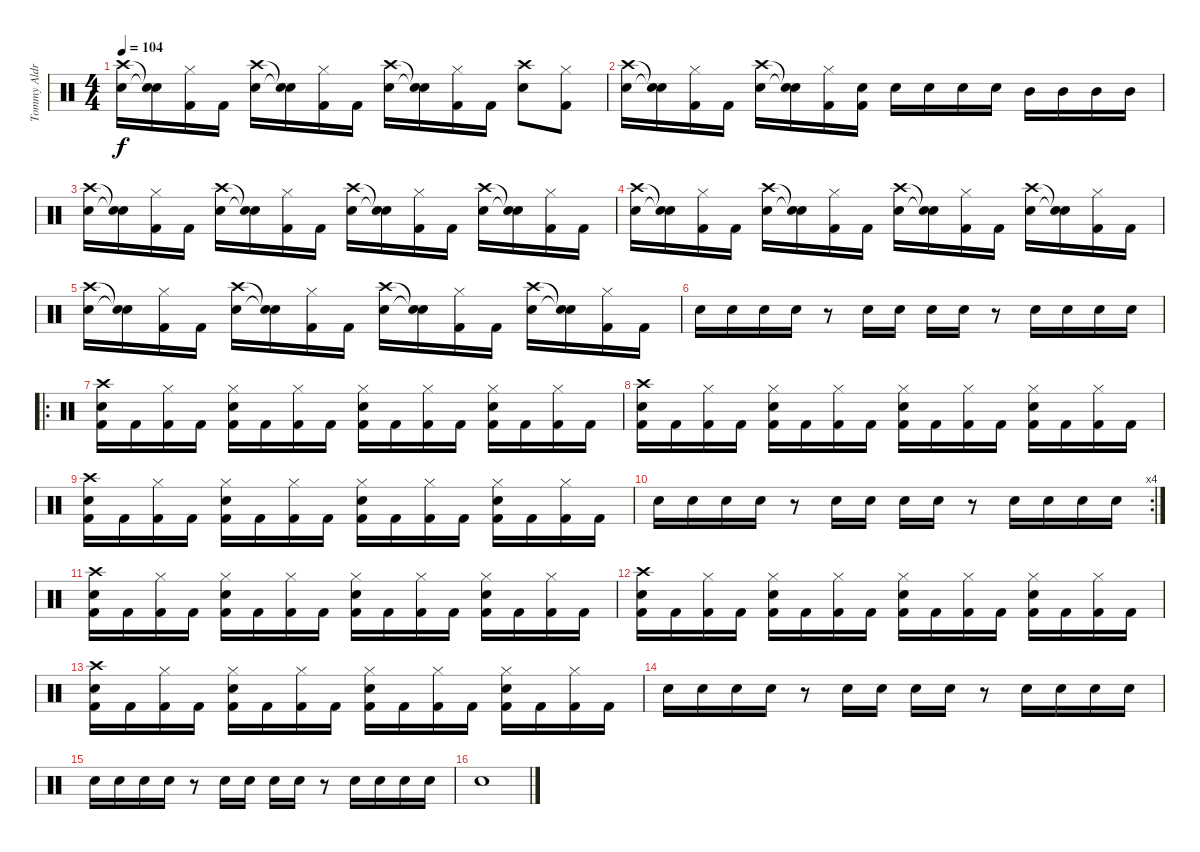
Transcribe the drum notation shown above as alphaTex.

\track ("Tommy Aldridge" "Tommy Aldr") {instrument percussion}
\staff {score}
\articulation defaults
\ts (4 4)
\tempo 104
\clef neutral
\ks c
("Crash high (hit)" "Snare (hit) 2").16{dy f} ("Snare (hit)"{t} "Snare (hit)"{t}).16 ("Hi-Hat (closed)" "Kick (hit) 2").16 "Kick (hit) 2".16 ("Crash high (hit)" "Snare (hit) 2").16 ("Snare (hit)"{t} "Snare (hit)"{t}).16 ("Hi-Hat (closed)" "Kick (hit) 2").16 "Kick (hit) 2".16 ("Crash high (hit)" "Snare (hit) 2").16 ("Snare (hit)"{t} "Snare (hit)"{t}).16 ("Hi-Hat (closed)" "Kick (hit) 2").16 "Kick (hit) 2".16 ("Crash high (hit)" "Snare (hit) 2").8 ("Hi-Hat (closed)" "Kick (hit) 2").8 |
("Crash high (hit)" "Snare (hit) 2").16 ("Snare (hit)"{t} "Snare (hit)"{t}).16 ("Hi-Hat (closed)" "Kick (hit) 2").16 "Kick (hit) 2".16 ("Crash high (hit)" "Snare (hit) 2").16 ("Snare (hit)"{t} "Snare (hit)"{t}).16 ("Hi-Hat (closed)" "Kick (hit) 2").16 ("Snare (hit) 2" "Kick (hit) 2").16 "Snare (hit) 2".16 "Snare (hit) 2".16 "Snare (hit) 2".16 "Snare (hit) 2".16 "Mid Tom (hit)".16 "Mid Tom (hit)".16 "Mid Tom (hit)".16 "Mid Tom (hit)".16 |
("Crash high (hit)" "Snare (hit) 2").16 ("Snare (hit)"{t} "Snare (hit)"{t}).16 ("Hi-Hat (closed)" "Kick (hit) 2").16 "Kick (hit) 2".16 ("Crash high (hit)" "Snare (hit) 2").16 ("Snare (hit)"{t} "Snare (hit)"{t}).16 ("Hi-Hat (closed)" "Kick (hit) 2").16 "Kick (hit) 2".16 ("Crash high (hit)" "Snare (hit) 2").16 ("Snare (hit)"{t} "Snare (hit)"{t}).16 ("Hi-Hat (closed)" "Kick (hit) 2").16 "Kick (hit) 2".16 ("Crash high (hit)" "Snare (hit) 2").16 ("Snare (hit)"{t} "Snare (hit)"{t}).16 ("Hi-Hat (closed)" "Kick (hit) 2").16 "Kick (hit) 2".16 |
("Crash high (hit)" "Snare (hit) 2").16 ("Snare (hit)"{t} "Snare (hit)"{t}).16 ("Hi-Hat (closed)" "Kick (hit) 2").16 "Kick (hit) 2".16 ("Crash high (hit)" "Snare (hit) 2").16 ("Snare (hit)"{t} "Snare (hit)"{t}).16 ("Hi-Hat (closed)" "Kick (hit) 2").16 "Kick (hit) 2".16 ("Crash high (hit)" "Snare (hit) 2").16 ("Snare (hit)"{t} "Snare (hit)"{t}).16 ("Hi-Hat (closed)" "Kick (hit) 2").16 "Kick (hit) 2".16 ("Crash high (hit)" "Snare (hit) 2").16 ("Snare (hit)"{t} "Snare (hit)"{t}).16 ("Hi-Hat (closed)" "Kick (hit) 2").16 "Kick (hit) 2".16 |
("Crash high (hit)" "Snare (hit) 2").16 ("Snare (hit)"{t} "Snare (hit)"{t}).16 ("Hi-Hat (closed)" "Kick (hit) 2").16 "Kick (hit) 2".16 ("Crash high (hit)" "Snare (hit) 2").16 ("Snare (hit)"{t} "Snare (hit)"{t}).16 ("Hi-Hat (closed)" "Kick (hit) 2").16 "Kick (hit) 2".16 ("Crash high (hit)" "Snare (hit) 2").16 ("Snare (hit)"{t} "Snare (hit)"{t}).16 ("Hi-Hat (closed)" "Kick (hit) 2").16 "Kick (hit) 2".16 ("Crash high (hit)" "Snare (hit) 2").16 ("Snare (hit)"{t} "Snare (hit)"{t}).16 ("Hi-Hat (closed)" "Kick (hit) 2").16 "Kick (hit) 2".16 |
"Snare (hit) 2".16 "Snare (hit) 2".16 "Snare (hit) 2".16 "Snare (hit) 2".16 r.8 "Snare (hit) 2".16 "Snare (hit) 2".16 "Snare (hit) 2".16 "Snare (hit) 2".16 r.8 "Snare (hit) 2".16 "Snare (hit) 2".16 "Snare (hit) 2".16 "Snare (hit) 2".16 |
\ro
("Crash high (hit)" "Snare (hit) 2" "Kick (hit) 2").16 "Kick (hit) 2".16 ("Hi-Hat (closed)" "Kick (hit) 2").16 "Kick (hit) 2".16 ("Hi-Hat (closed)" "Snare (hit) 2" "Kick (hit) 2").16 "Kick (hit) 2".16 ("Hi-Hat (closed)" "Kick (hit) 2").16 "Kick (hit) 2".16 ("Hi-Hat (closed)" "Snare (hit) 2" "Kick (hit) 2").16 "Kick (hit) 2".16 ("Hi-Hat (closed)" "Kick (hit) 2").16 "Kick (hit) 2".16 ("Hi-Hat (closed)" "Snare (hit) 2" "Kick (hit) 2").16 "Kick (hit) 2".16 ("Hi-Hat (closed)" "Kick (hit) 2").16 "Kick (hit) 2".16 |
("Crash high (hit)" "Snare (hit) 2" "Kick (hit) 2").16 "Kick (hit) 2".16 ("Hi-Hat (closed)" "Kick (hit) 2").16 "Kick (hit) 2".16 ("Hi-Hat (closed)" "Snare (hit) 2" "Kick (hit) 2").16 "Kick (hit) 2".16 ("Hi-Hat (closed)" "Kick (hit) 2").16 "Kick (hit) 2".16 ("Hi-Hat (closed)" "Snare (hit) 2" "Kick (hit) 2").16 "Kick (hit) 2".16 ("Hi-Hat (closed)" "Kick (hit) 2").16 "Kick (hit) 2".16 ("Hi-Hat (closed)" "Snare (hit) 2" "Kick (hit) 2").16 "Kick (hit) 2".16 ("Hi-Hat (closed)" "Kick (hit) 2").16 "Kick (hit) 2".16 |
("Crash high (hit)" "Snare (hit) 2" "Kick (hit) 2").16 "Kick (hit) 2".16 ("Hi-Hat (closed)" "Kick (hit) 2").16 "Kick (hit) 2".16 ("Hi-Hat (closed)" "Snare (hit) 2" "Kick (hit) 2").16 "Kick (hit) 2".16 ("Hi-Hat (closed)" "Kick (hit) 2").16 "Kick (hit) 2".16 ("Hi-Hat (closed)" "Snare (hit) 2" "Kick (hit) 2").16 "Kick (hit) 2".16 ("Hi-Hat (closed)" "Kick (hit) 2").16 "Kick (hit) 2".16 ("Hi-Hat (closed)" "Snare (hit) 2" "Kick (hit) 2").16 "Kick (hit) 2".16 ("Hi-Hat (closed)" "Kick (hit) 2").16 "Kick (hit) 2".16 |
\rc 4 "Snare (hit) 2".16 "Snare (hit) 2".16 "Snare (hit) 2".16 "Snare (hit) 2".16
r.8 "Snare (hit) 2".16 "Snare (hit) 2".16 "Snare (hit) 2".16 "Snare (hit) 2".16 r.8 "Snare (hit) 2".16 "Snare (hit) 2".16 "Snare (hit) 2".16 "Snare (hit) 2".16 |
("Crash high (hit)" "Snare (hit) 2" "Kick (hit) 2").16 "Kick (hit) 2".16 ("Hi-Hat (closed)" "Kick (hit) 2").16 "Kick (hit) 2".16 ("Hi-Hat (closed)" "Snare (hit) 2" "Kick (hit) 2").16 "Kick (hit) 2".16 ("Hi-Hat (closed)" "Kick (hit) 2").16 "Kick (hit) 2".16 ("Hi-Hat (closed)" "Snare (hit) 2" "Kick (hit) 2").16 "Kick (hit) 2".16 ("Hi-Hat (closed)" "Kick (hit) 2").16 "Kick (hit) 2".16 ("Hi-Hat (closed)" "Snare (hit) 2" "Kick (hit) 2").16 "Kick (hit) 2".16 ("Hi-Hat (closed)" "Kick (hit) 2").16 "Kick (hit) 2".16 |
("Crash high (hit)" "Snare (hit) 2" "Kick (hit) 2").16 "Kick (hit) 2".16 ("Hi-Hat (closed)" "Kick (hit) 2").16 "Kick (hit) 2".16 ("Hi-Hat (closed)" "Snare (hit) 2" "Kick (hit) 2").16 "Kick (hit) 2".16 ("Hi-Hat (closed)" "Kick (hit) 2").16 "Kick (hit) 2".16 ("Hi-Hat (closed)" "Snare (hit) 2" "Kick (hit) 2").16 "Kick (hit) 2".16 ("Hi-Hat (closed)" "Kick (hit) 2").16 "Kick (hit) 2".16 ("Hi-Hat (closed)" "Snare (hit) 2" "Kick (hit) 2").16 "Kick (hit) 2".16 ("Hi-Hat (closed)" "Kick (hit) 2").16 "Kick (hit) 2".16 |
("Crash high (hit)" "Snare (hit) 2" "Kick (hit) 2").16 "Kick (hit) 2".16 ("Hi-Hat (closed)" "Kick (hit) 2").16 "Kick (hit) 2".16 ("Hi-Hat (closed)" "Snare (hit) 2" "Kick (hit) 2").16 "Kick (hit) 2".16 ("Hi-Hat (closed)" "Kick (hit) 2").16 "Kick (hit) 2".16 ("Hi-Hat (closed)" "Snare (hit) 2" "Kick (hit) 2").16 "Kick (hit) 2".16 ("Hi-Hat (closed)" "Kick (hit) 2").16 "Kick (hit) 2".16 ("Hi-Hat (closed)" "Snare (hit) 2" "Kick (hit) 2").16 "Kick (hit) 2".16 ("Hi-Hat (closed)" "Kick (hit) 2").16 "Kick (hit) 2".16 |
"Snare (hit) 2".16 "Snare (hit) 2".16 "Snare (hit) 2".16 "Snare (hit) 2".16 r.8 "Snare (hit) 2".16 "Snare (hit) 2".16 "Snare (hit) 2".16 "Snare (hit) 2".16 r.8 "Snare (hit) 2".16 "Snare (hit) 2".16 "Snare (hit) 2".16 "Snare (hit) 2".16 |
"Snare (hit) 2".16 "Snare (hit) 2".16 "Snare (hit) 2".16 "Snare (hit) 2".16 r.8 "Snare (hit) 2".16 "Snare (hit) 2".16 "Snare (hit) 2".16 "Snare (hit) 2".16 r.8 "Snare (hit) 2".16 "Snare (hit) 2".16 "Snare (hit) 2".16 "Snare (hit) 2".16 |
"Snare (hit) 2".1
